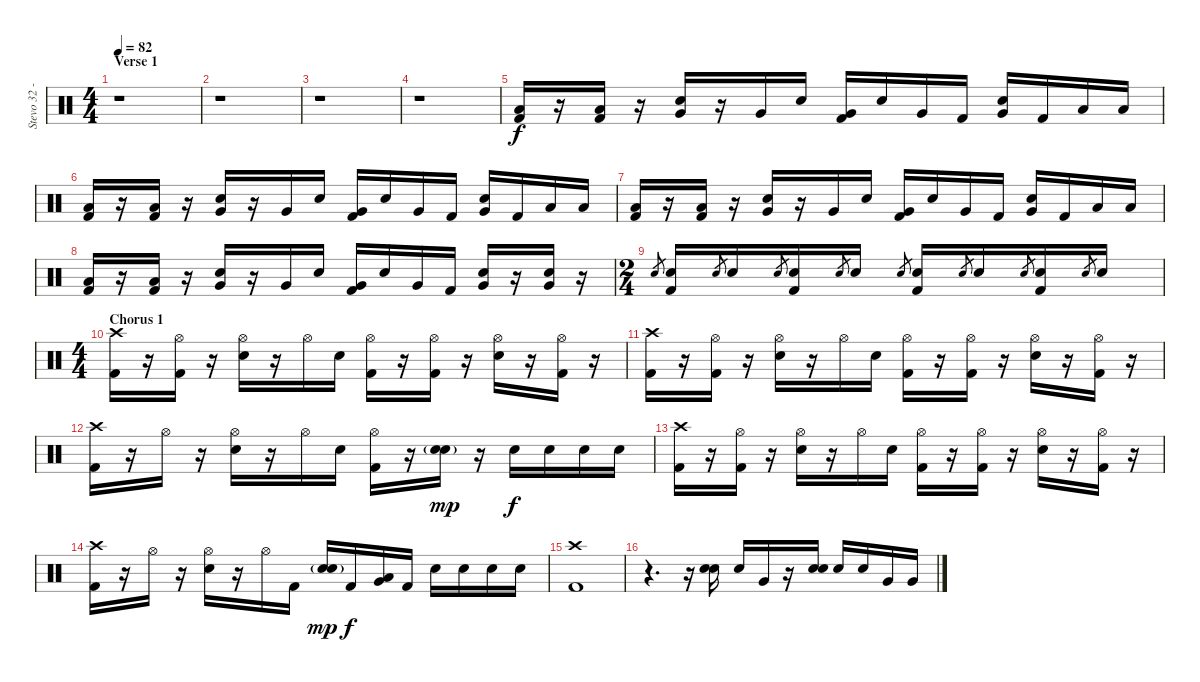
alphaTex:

\track ("Stevo 32 - Drums" "Stevo 32 -") {instrument percussion}
\staff {score}
\articulation defaults
\ts (4 4)
\section ("" "Verse 1")
\tempo 82
\clef neutral
\ks c
r.1{dy f} |
r.1 |
r.1 |
r.1 |
("Low Floor Tom (hit)" "Kick (hit) 2").16 r.16 ("Low Floor Tom (hit)" "Kick (hit) 2").16 r.16 ("Very Low Tom (hit)" "Snare (hit) 2").16 r.16 "Very Low Tom (hit)".16 "Snare (hit) 2".16 ("Very Low Tom (hit)" "Kick (hit) 2").16 "Snare (hit) 2".16 "Very Low Tom (hit)".16 "Kick (hit) 2".16 ("Very Low Tom (hit)" "Snare (hit) 2").16 "Kick (hit) 2".16 "Low Floor Tom (hit)".16 "Low Floor Tom (hit)".16 |
("Low Floor Tom (hit)" "Kick (hit) 2").16 r.16 ("Low Floor Tom (hit)" "Kick (hit) 2").16 r.16 ("Very Low Tom (hit)" "Snare (hit) 2").16 r.16 "Very Low Tom (hit)".16 "Snare (hit) 2".16 ("Very Low Tom (hit)" "Kick (hit) 2").16 "Snare (hit) 2".16 "Very Low Tom (hit)".16 "Kick (hit) 2".16 ("Very Low Tom (hit)" "Snare (hit) 2").16 "Kick (hit) 2".16 "Low Floor Tom (hit)".16 "Low Floor Tom (hit)".16 |
("Low Floor Tom (hit)" "Kick (hit) 2").16 r.16 ("Low Floor Tom (hit)" "Kick (hit) 2").16 r.16 ("Very Low Tom (hit)" "Snare (hit) 2").16 r.16 "Very Low Tom (hit)".16 "Snare (hit) 2".16 ("Very Low Tom (hit)" "Kick (hit) 2").16 "Snare (hit) 2".16 "Very Low Tom (hit)".16 "Kick (hit) 2".16 ("Very Low Tom (hit)" "Snare (hit) 2").16 "Kick (hit) 2".16 "Low Floor Tom (hit)".16 "Low Floor Tom (hit)".16 |
("Low Floor Tom (hit)" "Kick (hit) 2").16 r.16 ("Low Floor Tom (hit)" "Kick (hit) 2").16 r.16 ("Very Low Tom (hit)" "Snare (hit) 2").16 r.16 "Very Low Tom (hit)".16 "Snare (hit) 2".16 ("Very Low Tom (hit)" "Kick (hit) 2").16 "Snare (hit) 2".16 "Very Low Tom (hit)".16 "Kick (hit) 2".16 ("Very Low Tom (hit)" "Snare (hit) 2").16 r.16 ("Very Low Tom (hit)" "Snare (hit) 2").16 r.16 |
\ts (2 4)
"Snare (hit) 2".8{gr} ("Snare (hit) 2" "Kick (hit) 2").16 "Snare (hit) 2".8{gr} "Snare (hit) 2".16 "Snare (hit) 2".8{gr} ("Snare (hit) 2" "Kick (hit) 2").16 "Snare (hit) 2".8{gr} "Snare (hit) 2".16 "Snare (hit) 2".8{gr} ("Snare (hit) 2" "Kick (hit) 2").16 "Snare (hit) 2".8{gr} "Snare (hit) 2".16 "Snare (hit) 2".8{gr} ("Snare (hit) 2" "Kick (hit) 2").16 "Snare (hit) 2".8{gr} "Snare (hit) 2".16 |
\ts (4 4)
\section ("" "Chorus 1")
("Crash high (hit)" "Kick (hit) 2").16 r.16 ("Hi-Hat (open)" "Kick (hit) 2").16 r.16 ("Hi-Hat (open)" "Snare (hit) 2").16 r.16 "Hi-Hat (open)".16 "Snare (hit) 2".16 ("Hi-Hat (open)" "Kick (hit) 2").16 r.16 ("Hi-Hat (open)" "Kick (hit) 2").16 r.16 ("Hi-Hat (open)" "Snare (hit) 2").16 r.16 ("Hi-Hat (open)" "Kick (hit) 2").16 r.16 |
("Crash high (hit)" "Kick (hit) 2").16 r.16 ("Hi-Hat (open)" "Kick (hit) 2").16 r.16 ("Hi-Hat (open)" "Snare (hit) 2").16 r.16 "Hi-Hat (open)".16 "Snare (hit) 2".16 ("Hi-Hat (open)" "Kick (hit) 2").16 r.16 ("Hi-Hat (open)" "Kick (hit) 2").16 r.16 ("Hi-Hat (open)" "Snare (hit) 2").16 r.16 ("Hi-Hat (open)" "Kick (hit) 2").16 r.16 |
("Crash high (hit)" "Kick (hit) 2").16 r.16 "Hi-Hat (open)".16 r.16 ("Hi-Hat (open)" "Snare (hit) 2").16 r.16 "Hi-Hat (open)".16 "Snare (hit) 2".16 ("Hi-Hat (open)" "Kick (hit) 2").16 r.16 ("Snare (hit) 2"{g} "Snare (hit) 2").16{dy mp} r.16 "Snare (hit) 2".16{dy f} "Snare (hit) 2".16 "Snare (hit) 2".16 "Snare (hit) 2".16 |
("Crash high (hit)" "Kick (hit) 2").16 r.16 ("Hi-Hat (open)" "Kick (hit) 2").16 r.16 ("Hi-Hat (open)" "Snare (hit) 2").16 r.16 "Hi-Hat (open)".16 "Snare (hit) 2".16 ("Hi-Hat (open)" "Kick (hit) 2").16 r.16 ("Hi-Hat (open)" "Kick (hit) 2").16 r.16 ("Hi-Hat (open)" "Snare (hit) 2").16 r.16 ("Hi-Hat (open)" "Kick (hit) 2").16 r.16 |
("Crash high (hit)" "Kick (hit) 2").16 r.16 "Hi-Hat (open)".16 r.16 ("Hi-Hat (open)" "Snare (hit) 2").16 r.16 "Hi-Hat (open)".16 "Kick (hit) 2".16 ("Snare (hit) 2"{g} "Snare (hit) 2").16{dy mp} "Kick (hit) 2".16{dy f} ("Very Low Tom (hit)" "Low Floor Tom (hit)").16 "Kick (hit) 2".16 "Snare (hit) 2".16 "Snare (hit) 2".16 "Snare (hit) 2".16 "Snare (hit) 2".16 |
("Crash high (hit)" "Kick (hit) 2").1 |
r.4{d} r.16 ("Snare (hit) 2" "Snare (hit) 2").16 "Snare (hit) 2".16 "Very Low Tom (hit)".16 r.16 ("Snare (hit) 2" "Snare (hit) 2").16 "Snare (hit) 2".16 "Snare (hit) 2".16 "Very Low Tom (hit)".16 "Very Low Tom (hit)".16
